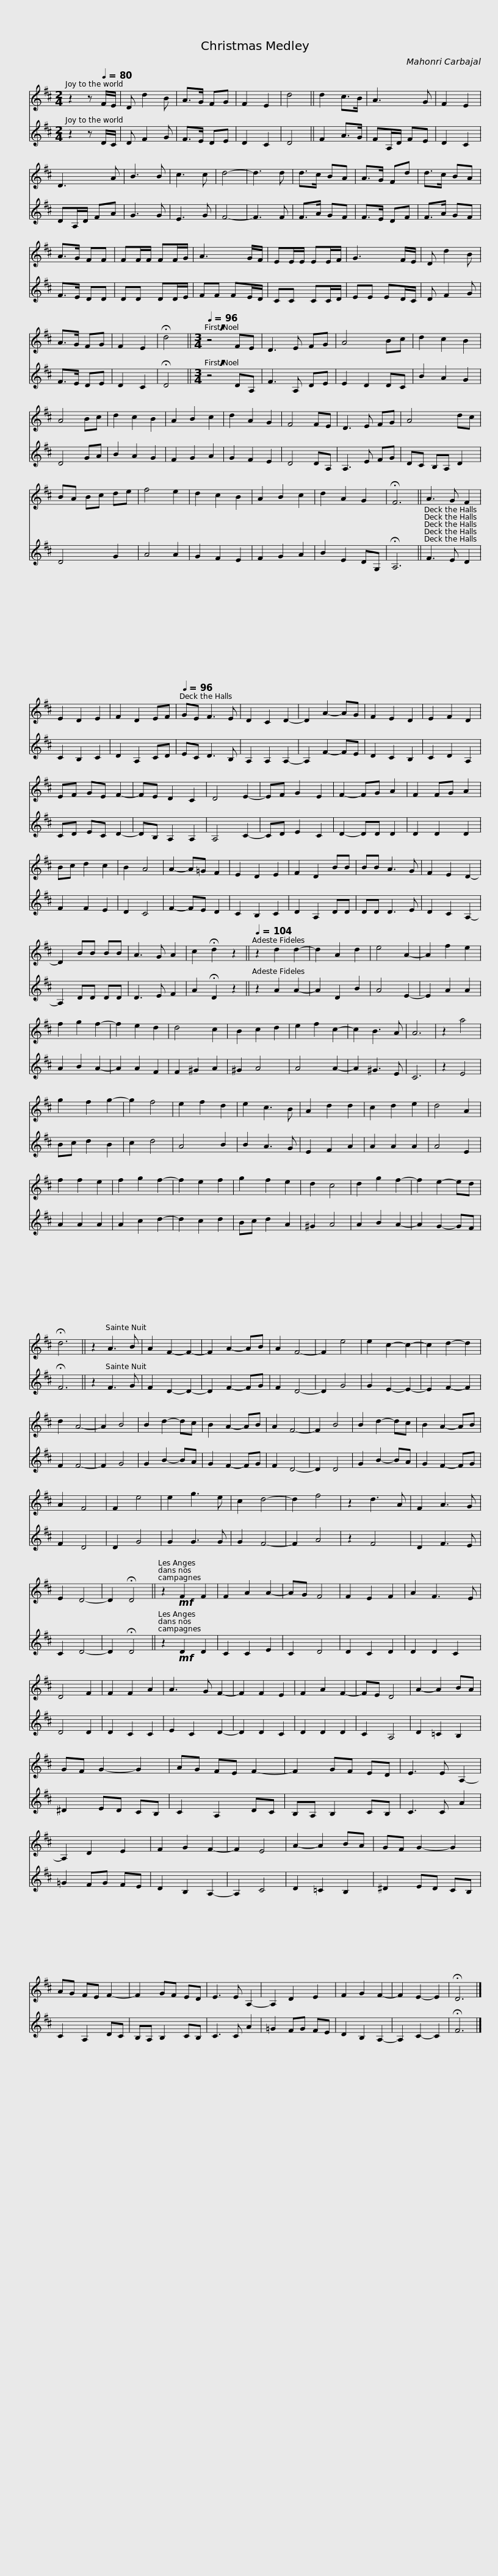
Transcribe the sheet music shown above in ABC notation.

X:1
%%score 1 2
L:1/8
M:2/4
I:linebreak $
K:D
V:1 treble
V:2 treble
V:1
 z2 z[Q:1/4=80] F/E/ | D d2 B | A>G FG | F2 E2 | d4 || %5
 d2 c>B | A3 G | F2 E2 | D3 A | B3 B |$ %10
 c3 c | d4- | d3 d | d>c BA | A>G Fd | %15
 d>c BA | A>G FF | FF/F/ FF/G/ | A3 G/F/ | EE/E/ EE/F/ |$ %20
 G3 F/E/ | D d2 B | A>G FG | F2 E2 | !fermata!d4 || %25
[M:3/4][Q:1/4=96] !breath!z4 FE | D3 E FG | A4 Bc | d2 c2 B2 | A4 Bc | %30
 d2 c2 B2 |$ A2 B2 c2 | d2 A2 G2 | F4 FE | D3 E FG | %35
 A4 dc | BA Bc de | f4 e2 | d2 c2 B2 | A2 B2 c2 | %40
 d2 A2 G2 |$ !fermata!F6 || A3 G F2 | E2 D2 E2 | F2 D2 EF | %45
[Q:1/4=96] GE F3 E | D2 C2 D2- | D2 A2- AG | F2 E2 D2 | E2 F2 D2 | %50
 EF GE F2- |$ FE D2 C2 | D4 E2- | EF G2 E2 | F2- FG A2 | %55
 F2 FG A2 | Bc d2 c2 | B2 A4 | A2- A=G F2 | E2 D2 E2 | %60
 F2 D2 BB |$ BB A3 G | F2 E2 D2- | D2 BB BB | A3 G A2 | %65
 c2 !fermata!d2 z2 ||[Q:1/4=104] z2 d2 d2- | d2 A2 d2 | e4 A2- | A2 f2 e2 | %70
 f2 g2 f2- | f2 e2 d2 |$ d4 c2 | B2 c2 d2 | e2 f2 c2- | %75
 c2 B3 A | A6 | z2 a4 | g2 f2 g2- | g2 f4 | %80
 e2 f2 d2 |[K:D] e2 c3 B | A2 d2 d2 | c2 d2 e2 |$ d4 A2 | %85
 f2 f2 e2 | f2 g2 f2- | f2 e2 f2 | g2 f2 e2 | d2 c4 | %90
 d2 g2 f2- | f2 e2- ed | !fermata!d6 || z2 A3 B | A2 F2- F2- | %95
 F2 A2- AB |$ A2 F4- | F2 e4 | e2 c2- c2- | c2 d2- d2 | %100
 d2 A4- | A2 B4 | B2 d2- dc | B2 A2- AB | A2 F4- | %105
 F2 B4 | B2 d2- dc | B2 A2- AB | A2 F4 |$ F2 e4 | %110
 e2 g3 e | c2 d4- | d2 f4 | z2 d3 A | F2 A3 G | %115
 E2 D4- | D2 !fermata!D4 || z2!mf! F2 F2 | F2 A2 A2- | AG F4 | %120
 F2 E2 F2 |$ A2 F3 E | D4 F2 | F2 F2 A2 | A3 G F2- | %125
 F2 F2 E2 | F2 A2 F2- | FE D4 | A2- A2 BA | GF G2- G2 |$ %130
 AG FE F2- | F2 GF ED | E3 E A,2- | A,2 D2 E2 | F2 G2 F2- | %135
 F2 E4 | A2- A2 BA | GF G2- G2 |$ AG FE F2- | F2 GF ED | %140
 E3 E A,2- | A,2 D2 E2 | F2 G2 F2- | F2 E2- E2 | !fermata!D6 |] %145
V:2
 z2 z D/C/ | D F2 G | F>E DE | D2 C2 | D4 || %5
 F2 A>G | FA,/D/ FE | D2 C2 | DA,/D/ FA | G3 G |$ %10
 E3 G | F4- | F3 F | F>A GF | F>E DF | %15
 F>A GF | F>E DD | DD DD/E/ | FF FE/D/ | CC CC/D/ |$ %20
 EE ED/C/ | D F2 G | F>E DE | D2 C2 | !fermata!D4 || %25
[M:3/4] !breath!z4 DA, | F3 A, DE | E2 D2 DC | B2 A2 G2 | D4 GA | %30
 B2 A2 G2 |$ F2 G2 A2 | G2 F2 E2 | D4 DA, | A,3 E FG | %35
 DC B,A, D2 | D4 G2 | A4 A2 | G2 F2 E2 | F2 G2 A2 | %40
 B2 E2 DG, |$ !fermata!A,6 || F3 E D2 | C2 B,2 C2 | D2 A,2 CD | %45
 EC D3 B, | A,2 A,2 A,2- | A,2 F2- FE | D2 C2 B,2 | C2 D2 A,2 | %50
 CD EC D2- |$ DB, A,2 A,2 | A,4 C2- | CD E2 C2 | D2- DD D2 | %55
 D2 D2 D2 | F2 F2 E2 | D2 C4 | F2- FE D2 | C2 B,2 C2 | %60
 D2 A,2 DD |$ DD D3 E | D2 C2 A,2- | A,2 DD DD | D3 E F2 | %65
 A2 !fermata!D2 z2 || z2 A2 A2- | A2 D2 B2 | A4 E2- | E2 A2 A2 | %70
 A2 B2 A2- | A2 A2 F2 |$ F2 ^G2 A2 | ^G2 A4 | A4 A2- | %75
 A2 ^G3 E | C6 | z2 E4 | Bc d2 B2 | c2 d4 | %80
 A4 B2 |[K:D] B2 A3 G | E2 F2 A2 | A2 A2 A2 |$ A4 E2 | %85
 A2 A2 A2 | A2 c2 d2- | d2 c2 d2 | Bc d2 A2 | ^G2 A4 | %90
 A2 B2 A2- | A2 G2- GF | !fermata!F6 || z2 F3 G | F2 D2- D2- | %95
 D2 F2- FG |$ F2 D4- | D2 G4 | G2 E2- E2- | E2 F2- F2 | %100
 F2 F4- | F2 G4 | G2 B2- BA | G2 F2- FG | F2 D4- | %105
 D2 D4 | G2 B2- BA | G2 F2- FG | F2 D4 |$ D2 G4 | %110
 G2 G3 G | G2 F4- | F2 A4 | z2 F4 | D2 F3 E | %115
 C2 D4- | D2 !fermata!D4 || z2!mf! D2 D2 | C2 C2 E2 | C2 D4 | %120
 D2 C2 D2 |$ D2 D2 C2 | D4 D2 | D2 C2 C2 | E2 C2 D2- | %125
 D2 D2 C2 | D2 D2 D2 | C2 A,4 | D2 =C2 B,2 | ^D2 ED CB, |$ %130
 C2 A,2 DC | B,A, B,2 CB, | C3 C A2 | =G2 FG FE | D2 B,2 A,2- | %135
 A,2 C4 | D2 =C2 B,2 | ^D2 ED CB, |$ C2 A,2 DC | B,A, B,2 CB, | %140
 C3 C A2 | =G2 FG FE | D2 B,2 A,2- | A,2 C2- C2 | !fermata!F6 |] %145
